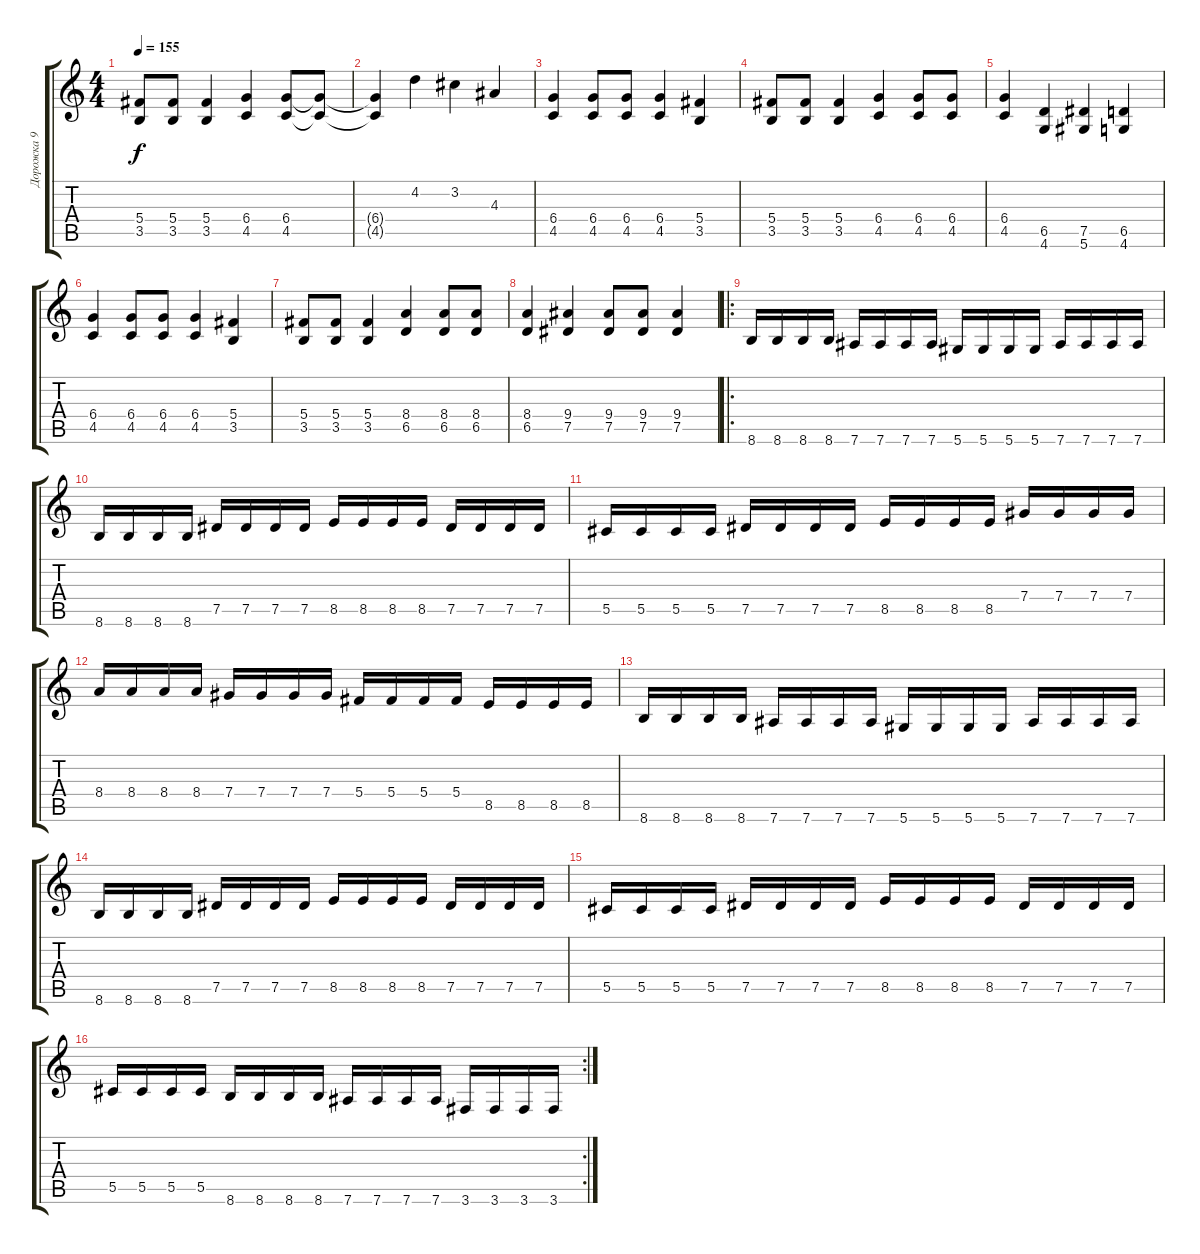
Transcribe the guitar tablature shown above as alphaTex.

\track ("Дорожка 9" "Дорожка 9") {instrument distortionguitar}
\staff {score tabs}
\tuning (Eb4 Bb3 Gb3 Db3 Ab2 Eb2) {hide}
\ts (4 4)
\tempo 155
\clef g2
\ks c
(5.4 3.5).8{dy f} (5.4 3.5).8 (5.4 3.5).4 (6.4 4.5).4 (6.4 4.5).8 (6.4{t} 4.5{t}).8 |
(6.4{t} 4.5{t}).4 4.2.4 3.2.4 4.3.4 |
(6.4 4.5).4 (6.4 4.5).8 (6.4 4.5).8 (6.4 4.5).4 (5.4 3.5).4 |
(5.4 3.5).8 (5.4 3.5).8 (5.4 3.5).4 (6.4 4.5).4 (6.4 4.5).8 (6.4 4.5).8 |
(6.4 4.5).4 (6.5 4.6).4 (7.5 5.6).4 (6.5 4.6).4 |
(6.4 4.5).4 (6.4 4.5).8 (6.4 4.5).8 (6.4 4.5).4 (5.4 3.5).4 |
(5.4 3.5).8 (5.4 3.5).8 (5.4 3.5).4 (8.4 6.5).4 (8.4 6.5).8 (8.4 6.5).8 |
(8.4 6.5).4 (9.4 7.5).4 (9.4 7.5).8 (9.4 7.5).8 (9.4 7.5).4 |
\ro
8.6.16 8.6.16 8.6.16 8.6.16 7.6.16 7.6.16 7.6.16 7.6.16 5.6.16 5.6.16 5.6.16 5.6.16 7.6.16 7.6.16 7.6.16 7.6.16 |
8.6.16 8.6.16 8.6.16 8.6.16 7.5.16 7.5.16 7.5.16 7.5.16 8.5.16 8.5.16 8.5.16 8.5.16 7.5.16 7.5.16 7.5.16 7.5.16 |
5.5.16 5.5.16 5.5.16 5.5.16 7.5.16 7.5.16 7.5.16 7.5.16 8.5.16 8.5.16 8.5.16 8.5.16 7.4.16 7.4.16 7.4.16 7.4.16 |
8.4.16 8.4.16 8.4.16 8.4.16 7.4.16 7.4.16 7.4.16 7.4.16 5.4.16 5.4.16 5.4.16 5.4.16 8.5.16 8.5.16 8.5.16 8.5.16 |
8.6.16 8.6.16 8.6.16 8.6.16 7.6.16 7.6.16 7.6.16 7.6.16 5.6.16 5.6.16 5.6.16 5.6.16 7.6.16 7.6.16 7.6.16 7.6.16 |
8.6.16 8.6.16 8.6.16 8.6.16 7.5.16 7.5.16 7.5.16 7.5.16 8.5.16 8.5.16 8.5.16 8.5.16 7.5.16 7.5.16 7.5.16 7.5.16 |
5.5.16 5.5.16 5.5.16 5.5.16 7.5.16 7.5.16 7.5.16 7.5.16 8.5.16 8.5.16 8.5.16 8.5.16 7.5.16 7.5.16 7.5.16 7.5.16 |
\rc 2
5.5.16 5.5.16 5.5.16 5.5.16 8.6.16 8.6.16 8.6.16 8.6.16 7.6.16 7.6.16 7.6.16 7.6.16 3.6.16 3.6.16 3.6.16 3.6.16
